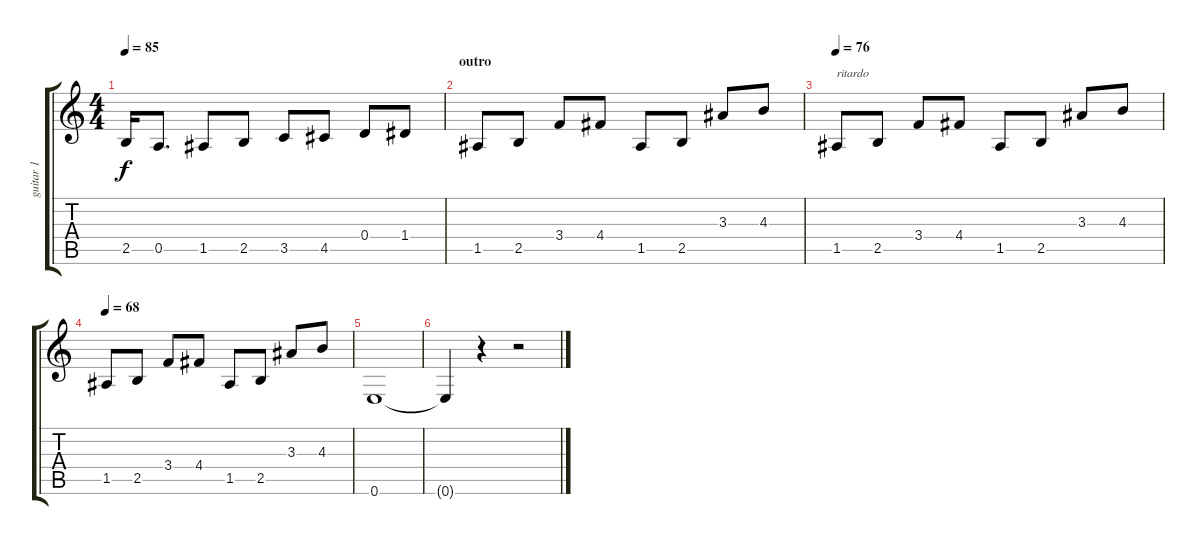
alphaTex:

\track ("guitar 1" "guitar 1") {instrument distortionguitar}
\staff {score tabs}
\tuning (E4 B3 G3 D3 A2 E2) {hide}
\ts (4 4)
\tempo 85
\clef g2
\ks c
2.5.16{dy f} 0.5.8{d} 1.5.8 2.5.8 3.5.8 4.5.8 0.4.8 1.4.8 |
\section ("" "outro")
1.5.8 2.5.8 3.4.8 4.4.8 1.5.8 2.5.8 3.3.8 4.3.8 |
\tempo 76
1.5.8{txt "ritardo"} 2.5.8 3.4.8 4.4.8 1.5.8 2.5.8 3.3.8 4.3.8 |
\tempo 68
1.5.8 2.5.8 3.4.8 4.4.8 1.5.8 2.5.8 3.3.8 4.3.8 |
0.6.1 |
0.6{t}.4 r.4 r.2
